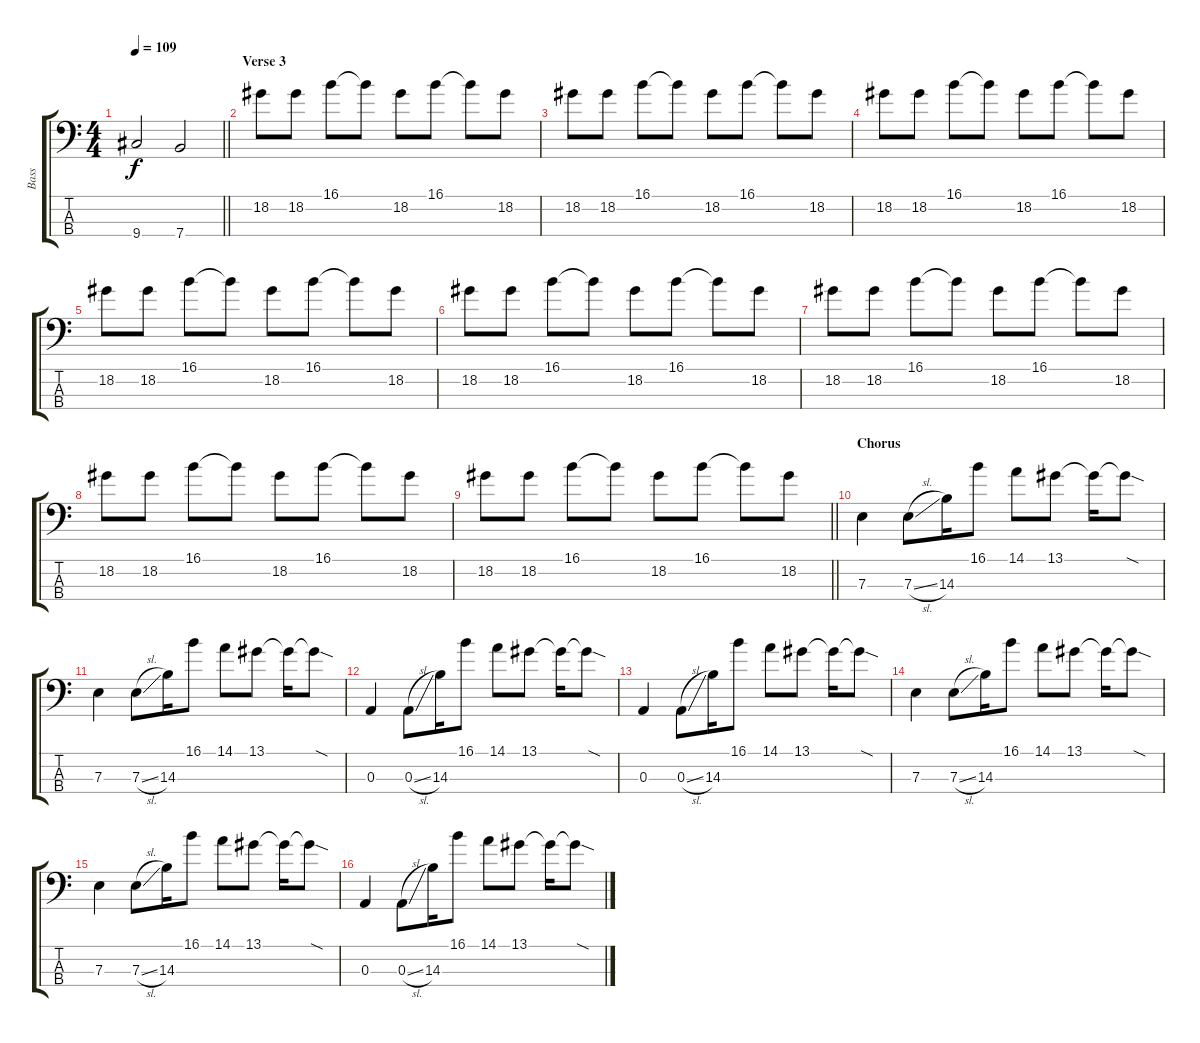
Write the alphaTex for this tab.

\track ("Bass" "Bass") {instrument electricbassfinger}
\staff {score tabs}
\tuning (G2 D2 A1 E1) {hide}
\ts (4 4)
\tempo 109
\clef f4
\barLineRight lightlight
\ks c
9.4.2{dy f} 7.4.2 |
\section ("" "Verse 3")
18.2.8 18.2.8 16.1.8 16.1{t}.8 18.2.8 16.1.8 16.1{t}.8 18.2.8 |
18.2.8 18.2.8 16.1.8 16.1{t}.8 18.2.8 16.1.8 16.1{t}.8 18.2.8 |
18.2.8 18.2.8 16.1.8 16.1{t}.8 18.2.8 16.1.8 16.1{t}.8 18.2.8 |
18.2.8 18.2.8 16.1.8 16.1{t}.8 18.2.8 16.1.8 16.1{t}.8 18.2.8 |
18.2.8 18.2.8 16.1.8 16.1{t}.8 18.2.8 16.1.8 16.1{t}.8 18.2.8 |
18.2.8 18.2.8 16.1.8 16.1{t}.8 18.2.8 16.1.8 16.1{t}.8 18.2.8 |
18.2.8 18.2.8 16.1.8 16.1{t}.8 18.2.8 16.1.8 16.1{t}.8 18.2.8 |
\barLineRight lightlight
18.2.8 18.2.8 16.1.8 16.1{t}.8 18.2.8 16.1.8 16.1{t}.8 18.2.8 |
\section ("" "Chorus")
7.3.4 7.3{sl}.8 14.3.16 16.1.8 14.1.8 13.1.8 13.1{t}.16 13.1{sod t}.8 |
7.3.4 7.3{sl}.8 14.3.16 16.1.8 14.1.8 13.1.8 13.1{t}.16 13.1{sod t}.8 |
0.3.4 0.3{sl}.8 14.3.16 16.1.8 14.1.8 13.1.8 13.1{t}.16 13.1{sod t}.8 |
0.3.4 0.3{sl}.8 14.3.16 16.1.8 14.1.8 13.1.8 13.1{t}.16 13.1{sod t}.8 |
7.3.4 7.3{sl}.8 14.3.16 16.1.8 14.1.8 13.1.8 13.1{t}.16 13.1{sod t}.8 |
7.3.4 7.3{sl}.8 14.3.16 16.1.8 14.1.8 13.1.8 13.1{t}.16 13.1{sod t}.8 |
0.3.4 0.3{sl}.8 14.3.16 16.1.8 14.1.8 13.1.8 13.1{t}.16 13.1{sod t}.8
